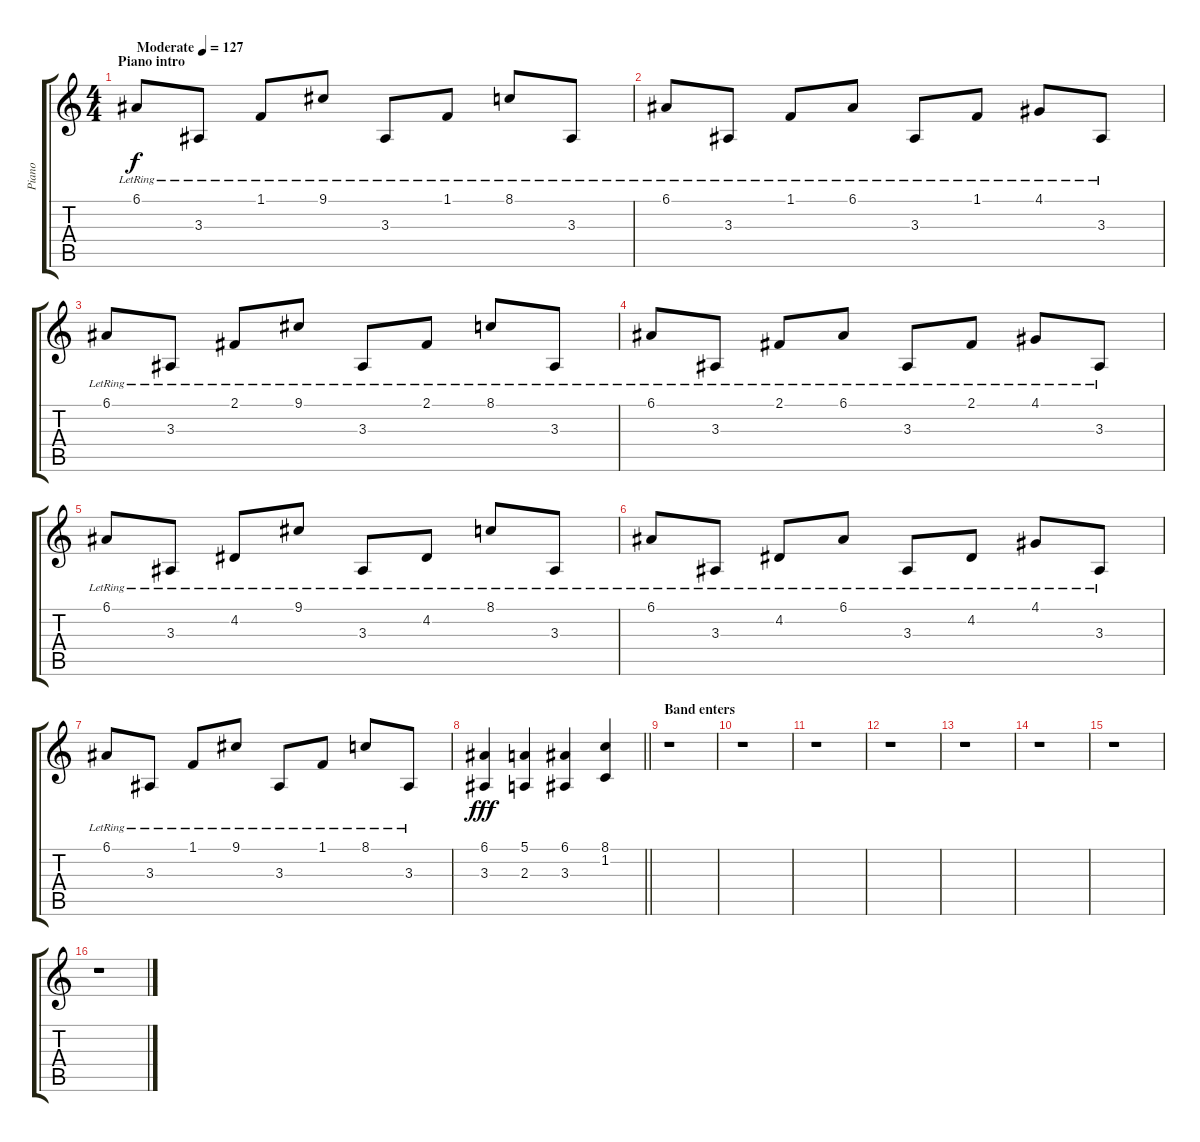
\track ("Piano" "Piano") {instrument acousticgrandpiano}
\staff {score tabs}
\tuning (E4 B3 G3 D3 A2 E2) {hide}
\ts (4 4)
\section ("" "Piano intro")
\tempo (127 "Moderate")
\clef g2
\ks c
6.1{lr}.8{dy f instrument acousticgrandpiano} 3.3{lr}.8 1.1{lr}.8 9.1{lr}.8 3.3{lr}.8 1.1{lr}.8 8.1{lr}.8 3.3{lr}.8 |
6.1{lr}.8 3.3{lr}.8 1.1{lr}.8 6.1{lr}.8 3.3{lr}.8 1.1{lr}.8 4.1{lr}.8 3.3{lr}.8 |
6.1{lr}.8 3.3{lr}.8 2.1{lr}.8 9.1{lr}.8 3.3{lr}.8 2.1{lr}.8 8.1{lr}.8 3.3{lr}.8 |
6.1{lr}.8 3.3{lr}.8 2.1{lr}.8 6.1{lr}.8 3.3{lr}.8 2.1{lr}.8 4.1{lr}.8 3.3{lr}.8 |
6.1{lr}.8 3.3{lr}.8 4.2{lr}.8 9.1{lr}.8 3.3{lr}.8 4.2{lr}.8 8.1{lr}.8 3.3{lr}.8 |
6.1{lr}.8 3.3{lr}.8 4.2{lr}.8 6.1{lr}.8 3.3{lr}.8 4.2{lr}.8 4.1{lr}.8 3.3{lr}.8 |
6.1{lr}.8 3.3{lr}.8 1.1{lr}.8 9.1{lr}.8 3.3{lr}.8 1.1{lr}.8 8.1{lr}.8 3.3{lr}.8 |
\barLineRight lightlight
(6.1 3.3).4{dy fff} (5.1 2.3).4 (6.1 3.3).4 (8.1 1.2).4 |
\section ("" "Band enters")
r.1 |
r.1 |
r.1 |
r.1 |
r.1 |
r.1 |
r.1 |
r.1
